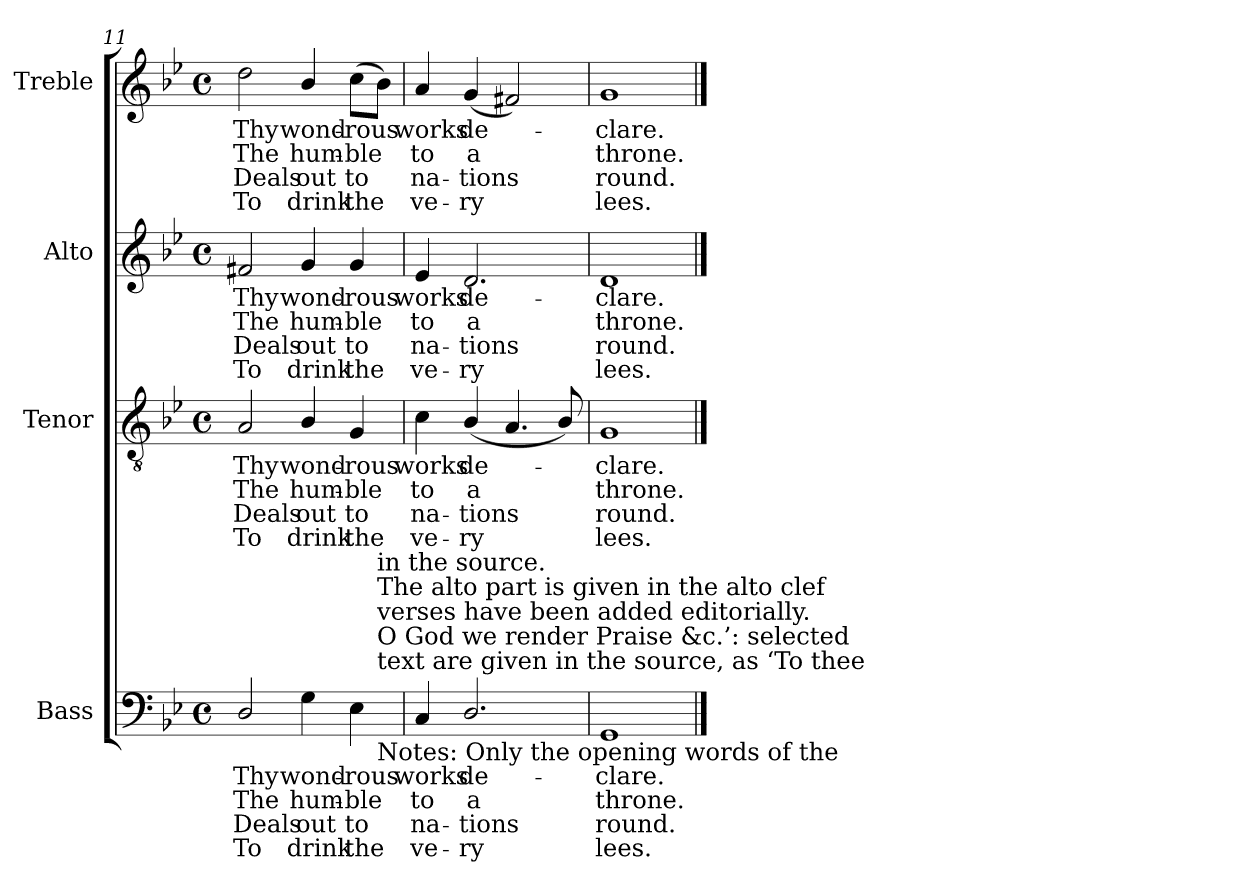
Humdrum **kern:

**kern	**text	**text	**text	**text	**kern	**text	**text	**text	**text	**kern	**text	**text	**text	**text	**kern	**text	**text	**text	**text
*part4	*part4	*part4	*part4	*part4	*part3	*part3	*part3	*part3	*part3	*part2	*part2	*part2	*part2	*part2	*part1	*part1	*part1	*part1	*part1
*staff4	*staff4	*staff4	*staff4	*staff4	*staff3	*staff3	*staff3	*staff3	*staff3	*staff2	*staff2	*staff2	*staff2	*staff2	*staff1	*staff1	*staff1	*staff1	*staff1
*I"Bass	*	*	*	*	*I"Tenor	*	*	*	*	*I"Alto	*	*	*	*	*I"Treble	*	*	*	*
*I'B.	*	*	*	*	*I'T.	*	*	*	*	*I'A.	*	*	*	*	*I'Tr.	*	*	*	*
*clefF4	*	*	*	*	*clefGv2	*	*	*	*	*clefG2	*	*	*	*	*clefG2	*	*	*	*
*	*	*	*	*	*ITrd7c12	*	*	*	*	*	*	*	*	*	*	*	*	*	*
*k[b-e-]	*	*	*	*	*k[b-e-]	*	*	*	*	*k[b-e-]	*	*	*	*	*k[b-e-]	*	*	*	*
*g:	*	*	*	*	*g:	*	*	*	*	*g:	*	*	*	*	*g:	*	*	*	*
*M4/4	*	*	*	*	*M4/4	*	*	*	*	*M4/4	*	*	*	*	*M4/4	*	*	*	*
*met(c)	*	*	*	*	*met(c)	*	*	*	*	*met(c)	*	*	*	*	*met(c)	*	*	*	*
=11	=11	=11	=11	=11	=11	=11	=11	=11	=11	=11	=11	=11	=11	=11	=11	=11	=11	=11	=11
!	!LO:LY:b:color=#000000	!LO:LY:b:color=#000000	!LO:LY:b:color=#000000	!LO:LY:b:color=#000000	!	!	!	!	!	!	!	!	!	!	!	!	!	!	!
!	!	!	!	!	!	!LO:LY:b:color=#000000	!LO:LY:b:color=#000000	!LO:LY:b:color=#000000	!LO:LY:b:color=#000000	!	!	!	!	!	!	!	!	!	!
!	!	!	!	!	!	!	!	!	!	!	!LO:LY:b:color=#000000	!LO:LY:b:color=#000000	!LO:LY:b:color=#000000	!LO:LY:b:color=#000000	!	!	!	!	!
!	!	!	!	!	!	!	!	!	!	!	!	!	!	!	!	!LO:LY:b:color=#000000	!LO:LY:b:color=#000000	!LO:LY:b:color=#000000	!LO:LY:b:color=#000000
*^	*	*	*	*	*	*	*	*	*	*	*	*	*	*	*	*	*	*	*
2Di/	2..ryy	Thy	The	Deals	To	2AAi/	Thy	The	Deals	To	2f#Xi/	Thy	The	Deals	To	2ddi\	Thy	The	Deals	To
!	!	!LO:LY:b:color=#000000	!LO:LY:b:color=#000000	!LO:LY:b:color=#000000	!LO:LY:b:color=#000000	!	!	!	!	!	!	!	!	!	!	!	!	!	!	!
!	!	!	!	!	!	!	!LO:LY:b:color=#000000	!LO:LY:b:color=#000000	!LO:LY:b:color=#000000	!LO:LY:b:color=#000000	!	!	!	!	!	!	!	!	!	!
!	!	!	!	!	!	!	!	!	!	!	!	!LO:LY:b:color=#000000	!LO:LY:b:color=#000000	!LO:LY:b:color=#000000	!LO:LY:b:color=#000000	!	!	!	!	!
!	!	!	!	!	!	!	!	!	!	!	!	!	!	!	!	!	!LO:LY:b:color=#000000	!LO:LY:b:color=#000000	!LO:LY:b:color=#000000	!LO:LY:b:color=#000000
4Gi\	.	wond-	hum-	out	drink	4BB-i/	wond-	hum-	out	drink	4gi/	wond-	hum-	out	drink	4b-i/	wond-	hum-	out	drink
!	!	!LO:LY:b:color=#000000	!LO:LY:b:color=#000000	!LO:LY:b:color=#000000	!LO:LY:b:color=#000000	!	!	!	!	!	!	!	!	!	!	!	!	!	!	!
!	!	!	!	!	!	!	!LO:LY:b:color=#000000	!LO:LY:b:color=#000000	!LO:LY:b:color=#000000	!LO:LY:b:color=#000000	!	!	!	!	!	!	!	!	!	!
!	!	!	!	!	!	!	!	!	!	!	!	!LO:LY:b:color=#000000	!LO:LY:b:color=#000000	!LO:LY:b:color=#000000	!LO:LY:b:color=#000000	!	!	!	!	!
!	!	!	!	!	!	!	!	!	!	!	!	!	!	!	!	!	!LO:LY:b:color=#000000	!LO:LY:b:color=#000000	!LO:LY:b:color=#000000	!LO:LY:b:color=#000000
4E-i\	.	-rous	-ble	to	the	4GGi/	-rous	-ble	to	the	4gi/	-rous	-ble	to	the	(8cci\L	-rous	-ble	to	the
!	!LO:TX:b:t=Notes&colon; Only the opening words of the	!	!	!	!	!	!	!	!	!	!	!	!	!	!	!	!	!	!	!
!	!LO:TX:t=text are given in the source, as ‘To thee	!	!	!	!	!	!	!	!	!	!	!	!	!	!	!	!	!	!	!
!	!LO:TX:t=O God we render Praise &c.’&colon; selected	!	!	!	!	!	!	!	!	!	!	!	!	!	!	!	!	!	!	!
!	!LO:TX:t=verses have been added editorially.	!	!	!	!	!	!	!	!	!	!	!	!	!	!	!	!	!	!	!
!	!LO:TX:t=The alto part is given in the alto clef	!	!	!	!	!	!	!	!	!	!	!	!	!	!	!	!	!	!	!
!	!LO:TX:t=in the source.	!	!	!	!	!	!	!	!	!	!	!	!	!	!	!	!	!	!	!
.	8ryy	.	.	.	.	.	.	.	.	.	.	.	.	.	.	8b-i\J)	.	.	.	.
*v	*v	*	*	*	*	*	*	*	*	*	*	*	*	*	*	*	*	*	*	*
=12	=12	=12	=12	=12	=12	=12	=12	=12	=12	=12	=12	=12	=12	=12	=12	=12	=12	=12	=12
*^	*	*	*	*	*	*	*	*	*	*	*	*	*	*	*	*	*	*	*
!	!	!LO:LY:b:color=#000000	!LO:LY:b:color=#000000	!LO:LY:b:color=#000000	!LO:LY:b:color=#000000	!	!	!	!	!	!	!	!	!	!	!	!	!	!	!
*v	*v	*	*	*	*	*	*	*	*	*	*	*	*	*	*	*	*	*	*	*
*^	*	*	*	*	*	*	*	*	*	*	*	*	*	*	*	*	*	*	*
!	!	!	!	!	!	!	!LO:LY:b:color=#000000	!LO:LY:b:color=#000000	!LO:LY:b:color=#000000	!LO:LY:b:color=#000000	!	!	!	!	!	!	!	!	!	!
*v	*v	*	*	*	*	*	*	*	*	*	*	*	*	*	*	*	*	*	*	*
*^	*	*	*	*	*	*	*	*	*	*	*	*	*	*	*	*	*	*	*
!	!	!	!	!	!	!	!	!	!	!	!	!LO:LY:b:color=#000000	!LO:LY:b:color=#000000	!LO:LY:b:color=#000000	!LO:LY:b:color=#000000	!	!	!	!	!
*v	*v	*	*	*	*	*	*	*	*	*	*	*	*	*	*	*	*	*	*	*
*^	*	*	*	*	*	*	*	*	*	*	*	*	*	*	*	*	*	*	*
!	!	!	!	!	!	!	!	!	!	!	!	!	!	!	!	!	!LO:LY:b:color=#000000	!LO:LY:b:color=#000000	!LO:LY:b:color=#000000	!LO:LY:b:color=#000000
*v	*v	*	*	*	*	*	*	*	*	*	*	*	*	*	*	*	*	*	*	*
4Ci/	works	to	na-	-ve-	4Ci\	works	to	na-	-ve-	4e-i/	works	to	na-	-ve-	4ai/	works	to	na-	-ve-
!	!LO:LY:b:color=#000000	!LO:LY:b:color=#000000	!LO:LY:b:color=#000000	!LO:LY:b:color=#000000	!	!	!	!	!	!	!	!	!	!	!	!	!	!	!
!	!	!	!	!	!	!LO:LY:b:color=#000000	!LO:LY:b:color=#000000	!LO:LY:b:color=#000000	!LO:LY:b:color=#000000	!	!	!	!	!	!	!	!	!	!
!	!	!	!	!	!	!	!	!	!	!	!LO:LY:b:color=#000000	!LO:LY:b:color=#000000	!LO:LY:b:color=#000000	!LO:LY:b:color=#000000	!	!	!	!	!
!	!	!	!	!	!	!	!	!	!	!	!	!	!	!	!	!LO:LY:b:color=#000000	!LO:LY:b:color=#000000	!LO:LY:b:color=#000000	!LO:LY:b:color=#000000
2.Di/	de-	a	-tions	ry	(4BB-i/	de-	a	-tions	ry	2.di/	de-	a	-tions	ry	(4gi/	de-	a	-tions	ry
.	.	.	.	.	4.AAi/	.	.	.	.	.	.	.	.	.	2f#Xi/)	.	.	.	.
.	.	.	.	.	8BB-i/)	.	.	.	.	.	.	.	.	.	.	.	.	.	.
=13	=13	=13	=13	=13	=13	=13	=13	=13	=13	=13	=13	=13	=13	=13	=13	=13	=13	=13	=13
!	!LO:LY:b:color=#000000	!LO:LY:b:color=#000000	!LO:LY:b:color=#000000	!LO:LY:b:color=#000000	!	!	!	!	!	!	!	!	!	!	!	!	!	!	!
!	!	!	!	!	!	!LO:LY:b:color=#000000	!LO:LY:b:color=#000000	!LO:LY:b:color=#000000	!LO:LY:b:color=#000000	!	!	!	!	!	!	!	!	!	!
!	!	!	!	!	!	!	!	!	!	!	!LO:LY:b:color=#000000	!LO:LY:b:color=#000000	!LO:LY:b:color=#000000	!LO:LY:b:color=#000000	!	!	!	!	!
!	!	!	!	!	!	!	!	!	!	!	!	!	!	!	!	!LO:LY:b:color=#000000	!LO:LY:b:color=#000000	!LO:LY:b:color=#000000	!LO:LY:b:color=#000000
1GGi	-clare.	throne.	round.	lees.	1GGi	-clare.	throne.	round.	lees.	1di	-clare.	throne.	round.	lees.	1gi	-clare.	throne.	round.	lees.
==	==	==	==	==	==	==	==	==	==	==	==	==	==	==	==	==	==	==	==
*-	*-	*-	*-	*-	*-	*-	*-	*-	*-	*-	*-	*-	*-	*-	*-	*-	*-	*-	*-
